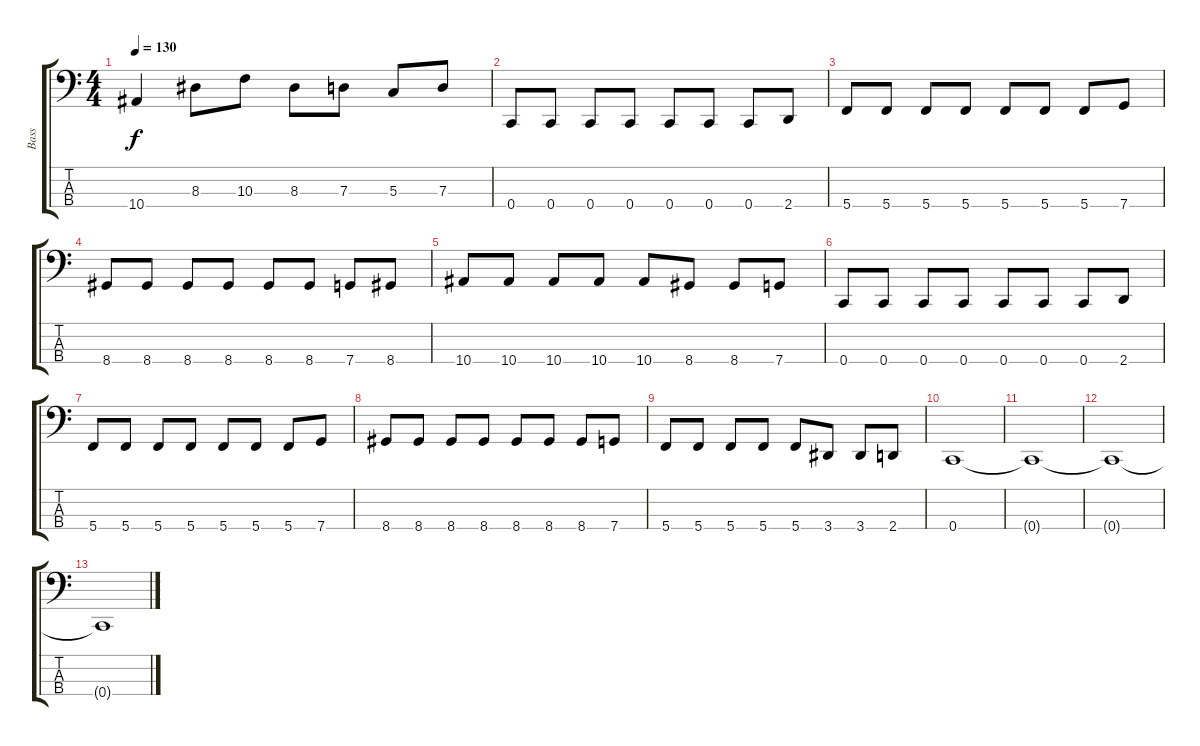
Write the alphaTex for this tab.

\track ("Bass" "Bass") {instrument electricbasspick}
\staff {score tabs}
\tuning (F2 C2 G1 C1) {hide}
\ts (4 4)
\tempo 130
\clef f4
\ks c
10.4.4{dy f} 8.3.8 10.3.8 8.3.8 7.3.8 5.3.8 7.3.8 |
0.4.8{instrument electricbasspick} 0.4.8 0.4.8 0.4.8 0.4.8 0.4.8 0.4.8 2.4.8 |
5.4.8 5.4.8 5.4.8 5.4.8 5.4.8 5.4.8 5.4.8 7.4.8 |
8.4.8 8.4.8 8.4.8 8.4.8 8.4.8 8.4.8 7.4.8 8.4.8 |
10.4.8 10.4.8 10.4.8 10.4.8 10.4.8 8.4.8 8.4.8 7.4.8 |
0.4.8 0.4.8 0.4.8 0.4.8 0.4.8 0.4.8 0.4.8 2.4.8 |
5.4.8 5.4.8 5.4.8 5.4.8 5.4.8 5.4.8 5.4.8 7.4.8 |
8.4.8 8.4.8 8.4.8 8.4.8 8.4.8 8.4.8 8.4.8 7.4.8 |
5.4.8 5.4.8 5.4.8 5.4.8 5.4.8 3.4.8 3.4.8 2.4.8 |
0.4.1 |
0.4{t}.1 |
0.4{t}.1 |
0.4{t}.1
